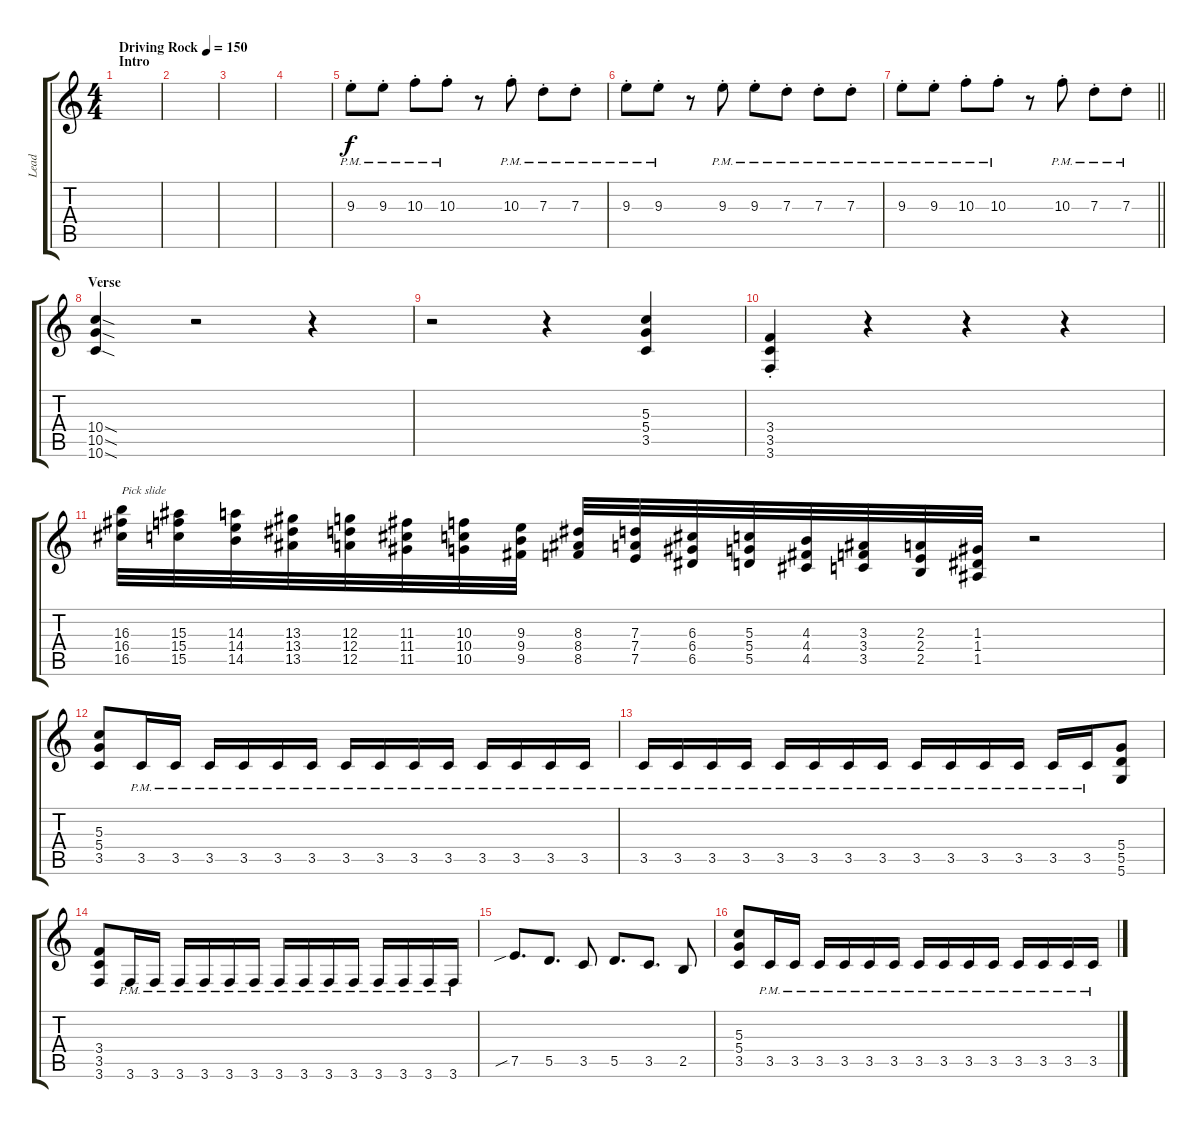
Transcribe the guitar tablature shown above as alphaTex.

\track ("Lead" "Lead") {instrument distortionguitar}
\staff {score tabs}
\tuning (E4 B3 G3 D3 A2 D2) {hide}
\ts (4 4)
\section ("" "Intro")
\tempo (150 "Driving Rock")
\clef g2
\ks c
|
|
|
|
9.3{pm st}.8 9.3{pm st}.8 10.3{pm st}.8 10.3{pm st}.8 r.8 10.3{pm st}.8 7.3{pm st}.8 7.3{pm st}.8 |
9.3{pm st}.8 9.3{pm st}.8 r.8 9.3{pm st}.8 9.3{pm st}.8 7.3{pm st}.8 7.3{pm st}.8 7.3{pm st}.8 |
\barLineRight lightlight
9.3{pm st}.8 9.3{pm st}.8 10.3{pm st}.8 10.3{pm st}.8 r.8 10.3{pm st}.8 7.3{pm st}.8 7.3{pm st}.8 |
\section ("" "Verse")
(10.4{sod} 10.5{sod} 10.6{sod}).4 r.2 r.4 |
r.2 r.4 (5.3 5.4 3.5).4 |
(3.4{st} 3.5{st} 3.6{st}).4 r.4 r.4 r.4 |
(16.3 16.4 16.5).32{txt "Pick slide"} (15.3 15.4 15.5).32 (14.3 14.4 14.5).32 (13.3 13.4 13.5).32 (12.3 12.4 12.5).32 (11.3 11.4 11.5).32 (10.3 10.4 10.5).32 (9.3 9.4 9.5).32 (8.3 8.4 8.5).32 (7.3 7.4 7.5).32 (6.3 6.4 6.5).32 (5.3 5.4 5.5).32 (4.3 4.4 4.5).32 (3.3 3.4 3.5).32 (2.3 2.4 2.5).32 (1.3 1.4 1.5).32 r.2 |
(5.3 5.4 3.5).8 3.5{pm}.16 3.5{pm}.16 3.5{pm}.16 3.5{pm}.16 3.5{pm}.16 3.5{pm}.16 3.5{pm}.16 3.5{pm}.16 3.5{pm}.16 3.5{pm}.16 3.5{pm}.16 3.5{pm}.16 3.5{pm}.16 3.5{pm}.16 |
3.5{pm}.16 3.5{pm}.16 3.5{pm}.16 3.5{pm}.16 3.5{pm}.16 3.5{pm}.16 3.5{pm}.16 3.5{pm}.16 3.5{pm}.16 3.5{pm}.16 3.5{pm}.16 3.5{pm}.16 3.5{pm}.16 3.5{pm}.16 (5.4 5.5 5.6).8 |
(3.4 3.5 3.6).8 3.6{pm}.16 3.6{pm}.16 3.6{pm}.16 3.6{pm}.16 3.6{pm}.16 3.6{pm}.16 3.6{pm}.16 3.6{pm}.16 3.6{pm}.16 3.6{pm}.16 3.6{pm}.16 3.6{pm}.16 3.6{pm}.16 3.6{pm}.16 |
7.5{sib}.8{d} 5.5.8{d} 3.5.8 5.5.8{d} 3.5.8{d} 2.5.8 |
(5.3 5.4 3.5).8 3.5{pm}.16 3.5{pm}.16 3.5{pm}.16 3.5{pm}.16 3.5{pm}.16 3.5{pm}.16 3.5{pm}.16 3.5{pm}.16 3.5{pm}.16 3.5{pm}.16 3.5{pm}.16 3.5{pm}.16 3.5{pm}.16 3.5{pm}.16
